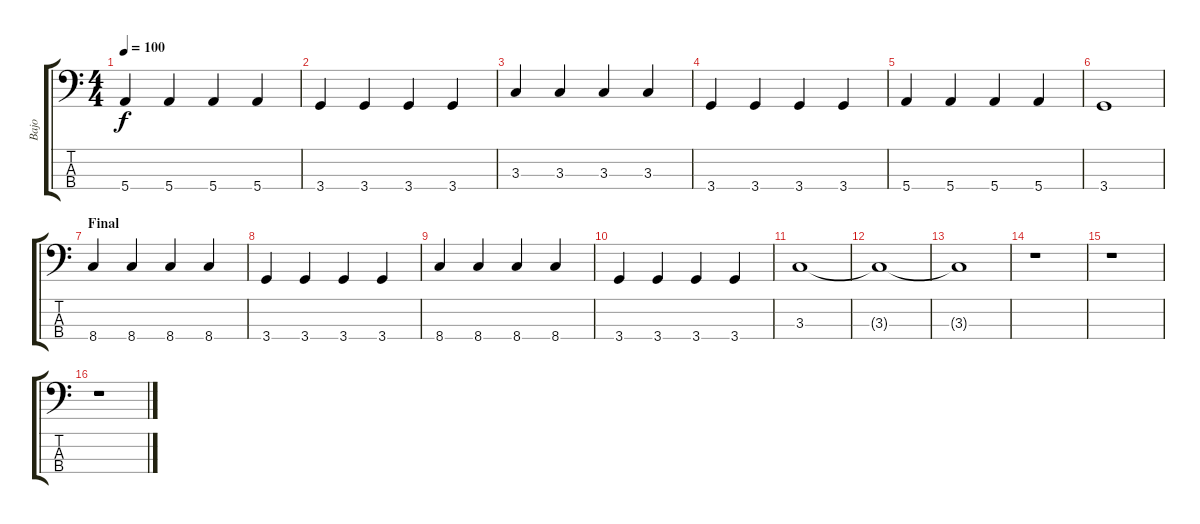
\track ("Bajo" "Bajo") {instrument acousticbass}
\staff {score tabs}
\tuning (G2 D2 A1 E1) {hide}
\ts (4 4)
\tempo 100
\clef f4
\ks c
5.4.4{dy f} 5.4.4 5.4.4 5.4.4 |
3.4.4 3.4.4 3.4.4 3.4.4 |
3.3.4 3.3.4 3.3.4 3.3.4 |
3.4.4 3.4.4 3.4.4 3.4.4 |
5.4.4 5.4.4 5.4.4 5.4.4 |
3.4.1 |
\section ("" "Final")
8.4.4 8.4.4 8.4.4 8.4.4 |
3.4.4 3.4.4 3.4.4 3.4.4 |
8.4.4 8.4.4 8.4.4 8.4.4 |
3.4.4 3.4.4 3.4.4 3.4.4 |
3.3.1 |
3.3{t}.1 |
3.3{t}.1 |
r.1 |
r.1 |
r.1
